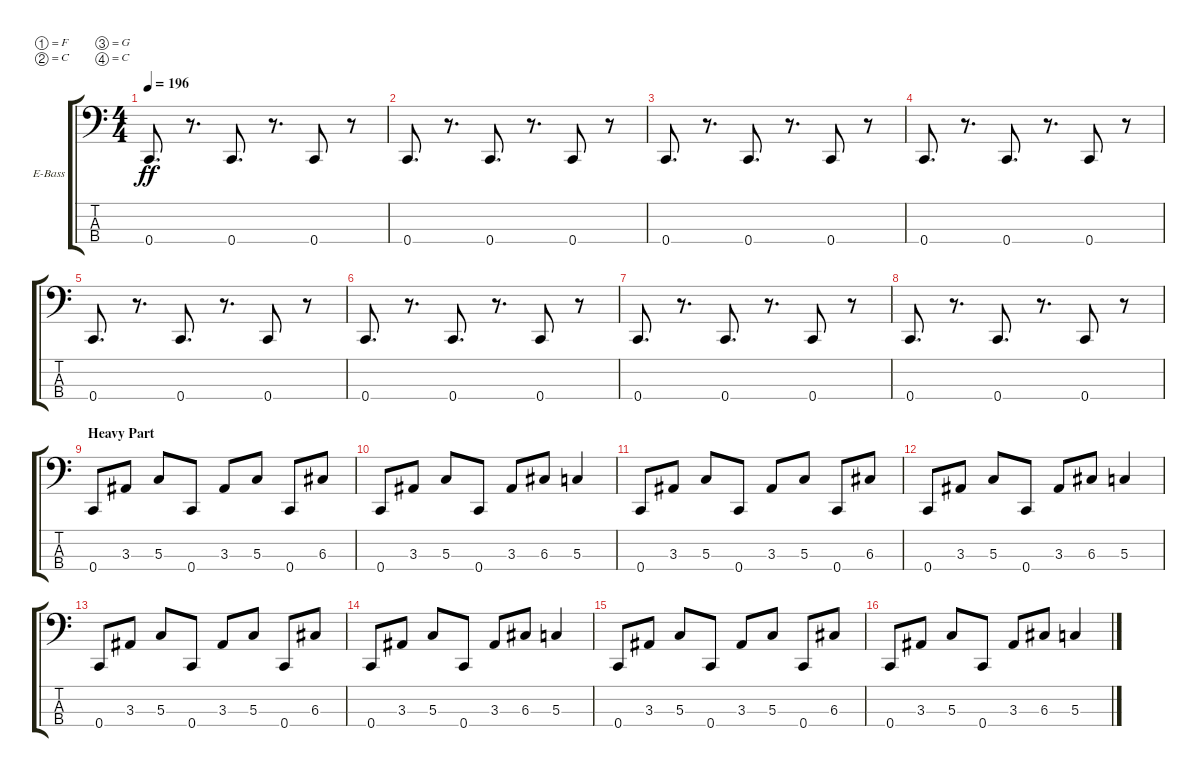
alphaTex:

\defaultSystemsLayout 4
\bracketExtendMode groupsimilarinstruments
\firstSystemTrackNameOrientation horizontal
\otherSystemsTrackNameOrientation horizontal
\track ("Ue-Chan - Bass" "E-Bass") {instrument electricbassfinger}
\staff {score tabs}
\tuning (F2 C2 G1 C1)
\ts (4 4)
\tempo 196
\clef f4
\ks c
0.4.8{d dy ff} r.8{d} 0.4.8{d} r.8{d} 0.4.8 r.8 |
0.4.8{d} r.8{d} 0.4.8{d} r.8{d} 0.4.8 r.8 |
0.4.8{d} r.8{d} 0.4.8{d} r.8{d} 0.4.8 r.8 |
0.4.8{d} r.8{d} 0.4.8{d} r.8{d} 0.4.8 r.8 |
0.4.8{d} r.8{d} 0.4.8{d} r.8{d} 0.4.8 r.8 |
0.4.8{d} r.8{d} 0.4.8{d} r.8{d} 0.4.8 r.8 |
0.4.8{d} r.8{d} 0.4.8{d} r.8{d} 0.4.8 r.8 |
0.4.8{d} r.8{d} 0.4.8{d} r.8{d} 0.4.8 r.8 |
\section ("" "Heavy Part")
0.4.8 3.3.8 5.3.8 0.4.8 3.3.8 5.3.8 0.4.8 6.3.8 |
0.4.8 3.3.8 5.3.8 0.4.8 3.3.8 6.3.8 5.3.4 |
0.4.8 3.3.8 5.3.8 0.4.8 3.3.8 5.3.8 0.4.8 6.3.8 |
0.4.8 3.3.8 5.3.8 0.4.8 3.3.8 6.3.8 5.3.4 |
0.4.8 3.3.8 5.3.8 0.4.8 3.3.8 5.3.8 0.4.8 6.3.8 |
0.4.8 3.3.8 5.3.8 0.4.8 3.3.8 6.3.8 5.3.4 |
0.4.8 3.3.8 5.3.8 0.4.8 3.3.8 5.3.8 0.4.8 6.3.8 |
0.4.8 3.3.8 5.3.8 0.4.8 3.3.8 6.3.8 5.3.4
